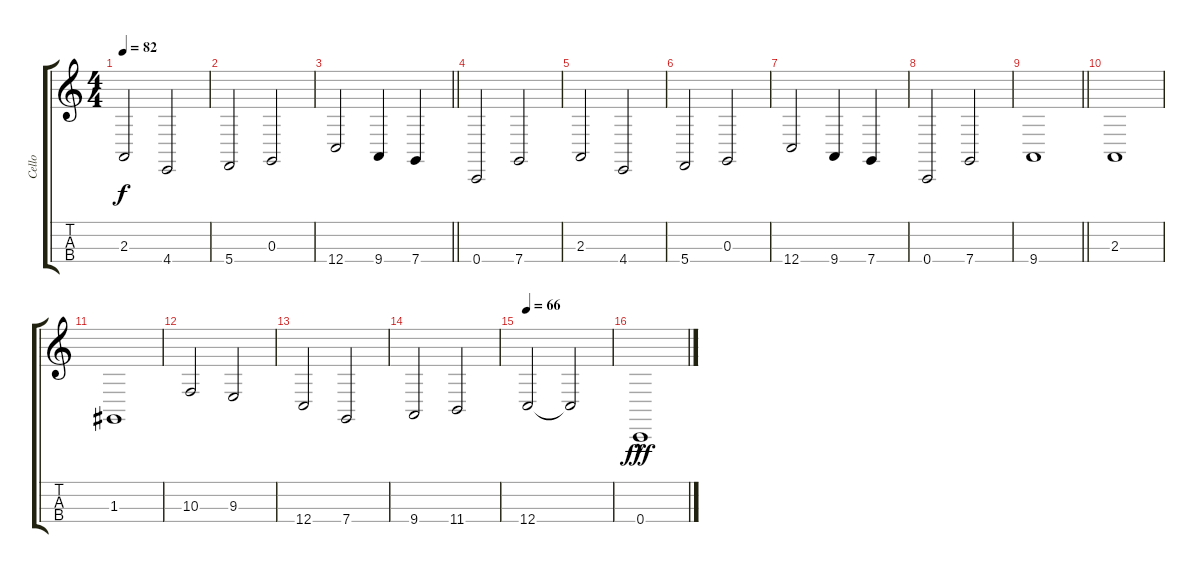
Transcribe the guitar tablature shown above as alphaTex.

\track ("Cello" "Cello") {instrument cello}
\staff {score tabs}
\tuning (A3 D3 G2 C2) {hide}
\ts (4 4)
\tempo 82
\clef g2
\ks c
2.3.2{dy f} 4.4.2 |
5.4.2 0.3.2 |
\barLineRight lightlight
12.4.2 9.4.4 7.4.4 |
0.4.2 7.4.2 |
2.3.2 4.4.2 |
5.4.2 0.3.2 |
12.4.2 9.4.4 7.4.4 |
0.4.2 7.4.2 |
\barLineRight lightlight
9.4.1 |
2.3.1 |
1.3.1 |
10.3.2 9.3.2 |
12.4.2 7.4.2 |
9.4.2 11.4.2 |
\tempo 66
12.4.2 12.4{t}.2 |
0.4{hac}.1{dy fff}
